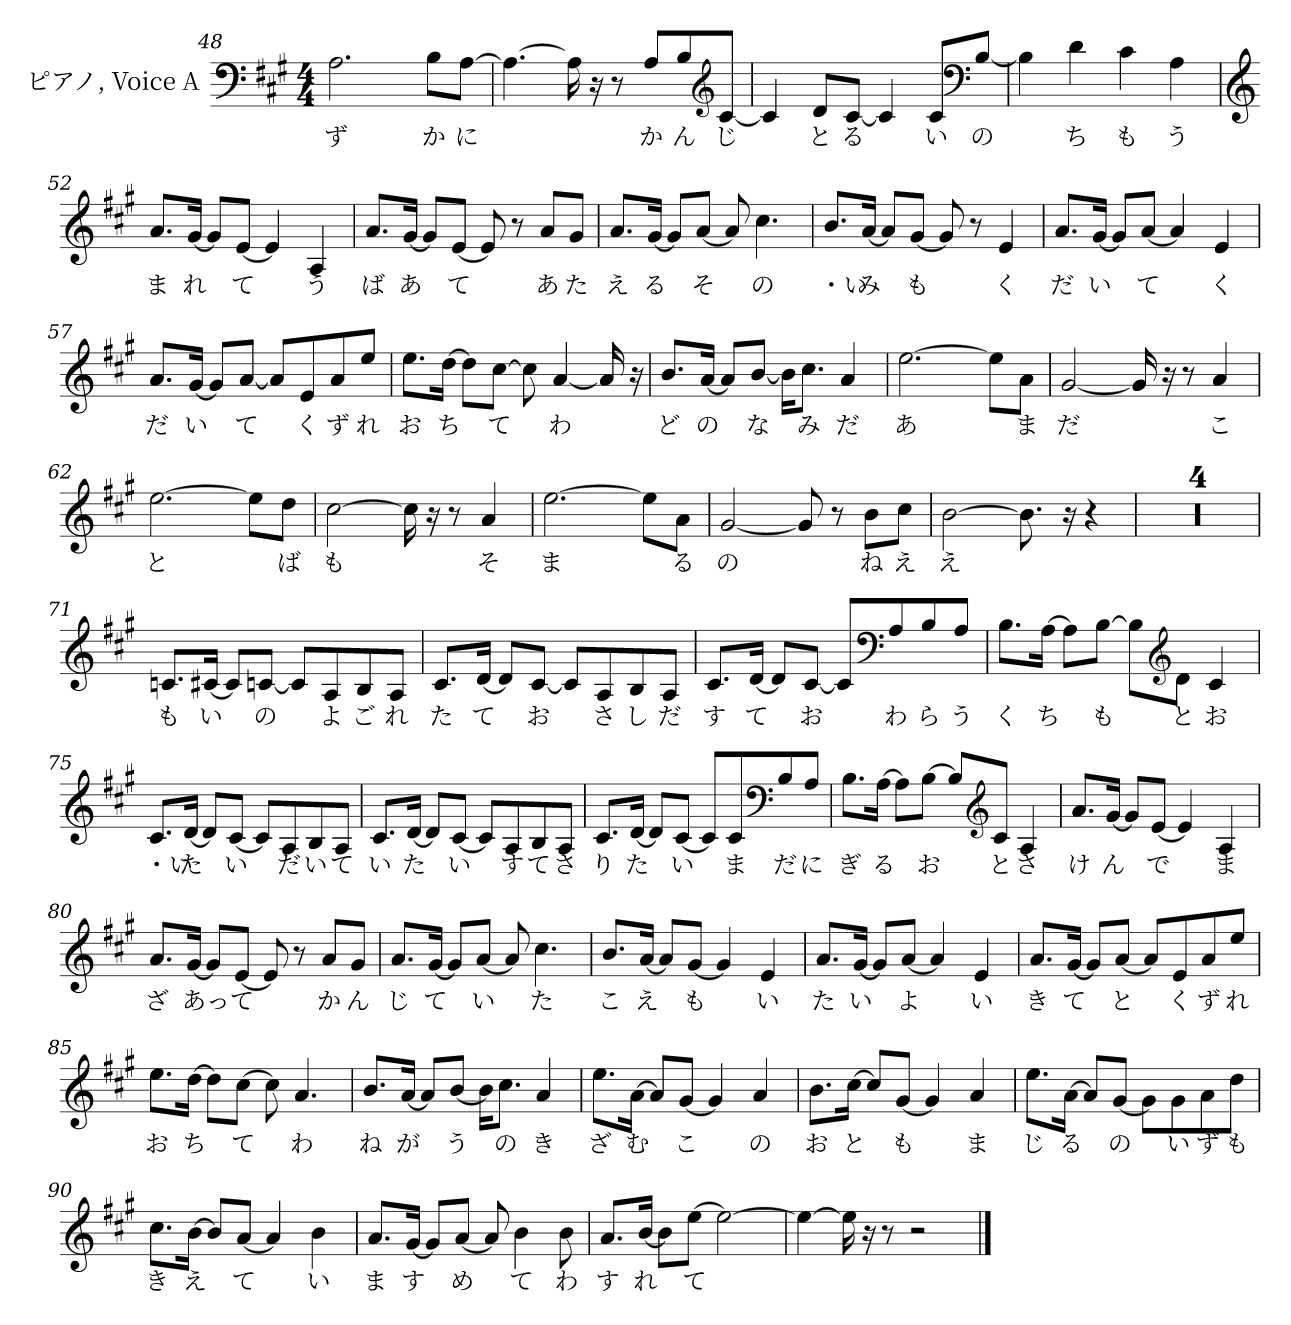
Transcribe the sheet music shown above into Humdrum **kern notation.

**kern	**text
*part1	*part1
*staff1	*staff1
*I"ピアノ, Voice A	*
*clefF4	*
*k[f#c#g#]	*
*M4/4	*
=48	=48
!	!LO:LY:b
2.A\	ず
!	!LO:LY:b
8B\L	か
!	!LO:LY:b
[8A\J	に
=49	=49
4.A\_	.
16A\]	.
16r	.
8r	.
!	!LO:LY:b
8A/L	か
!	!LO:LY:b
8B/	ん
*clefG2	*
!	!LO:LY:b
[8c#/J	じ
!!LO:LB:g=z
=50	=50
4c#/]	.
!	!LO:LY:b
8d/L	と
!	!LO:LY:b
[8c#/J	る
4c#/]	.
!	!LO:LY:b
8c#/L	い
*clefF4	*
!	!LO:LY:b
[8B/J	の
=51	=51
4B\]	.
!	!LO:LY:b
4d\	ち
!	!LO:LY:b
4c#\	も
!	!LO:LY:b
4A\	う
=52	=52
*clefG2	*
!	!LO:LY:b
8.a/L	ま
!	!LO:LY:b
[16g#/Jk	れ
8g#/L]	.
!	!LO:LY:b
[8e/J	て
4e/]	.
!	!LO:LY:b
4A/	う
=53	=53
!	!LO:LY:b
8.a/L	ば
!	!LO:LY:b
[16g#/Jk	あ
8g#/L]	.
!	!LO:LY:b
[8e/J	て
8e/]	.
8r	.
!	!LO:LY:b
8a/L	あ
!	!LO:LY:b
8g#/J	た
=54	=54
!	!LO:LY:b
8.a/L	え
!	!LO:LY:b
[16g#/Jk	る
8g#/L]	.
!	!LO:LY:b
[8a/J	そ
8a/]	.
!	!LO:LY:b
4.cc#\	の
!!LO:PB:g=z
=55	=55
!	!LO:LY:b
8.b/L	・い
!	!LO:LY:b
[16a/Jk	み
8a/L]	.
!	!LO:LY:b
[8g#/J	も
8g#/]	.
8r	.
!	!LO:LY:b
4e/	く
=56	=56
!	!LO:LY:b
8.a/L	だ
!	!LO:LY:b
[16g#/Jk	い
8g#/L]	.
!	!LO:LY:b
[8a/J	て
4a/]	.
!	!LO:LY:b
4e/	く
=57	=57
!	!LO:LY:b
8.a/L	だ
!	!LO:LY:b
[16g#/Jk	い
8g#/L]	.
!	!LO:LY:b
[8a/J	て
8a/L]	.
!	!LO:LY:b
8e/	く
!	!LO:LY:b
8a/	ず
!	!LO:LY:b
8ee/J	れ
=58	=58
!	!LO:LY:b
8.ee\L	お
!	!LO:LY:b
[16dd\Jk	ち
8dd\L]	.
!	!LO:LY:b
[8cc#\J	て
8cc#\]	.
!	!LO:LY:b
[4a/	わ
16a/]	.
16r	.
=59	=59
!	!LO:LY:b
8.b/L	ど
!	!LO:LY:b
[16a/Jk	の
8a/L]	.
!	!LO:LY:b
[8b/J	な
16b\KL]	.
!	!LO:LY:b
8.cc#\J	み
!	!LO:LY:b
4a/	だ
!!LO:LB:g=z
=60	=60
!	!LO:LY:b
[2.ee\	あ
8ee\L]	.
!	!LO:LY:b
8a\J	ま
=61	=61
!	!LO:LY:b
[2g#/	だ
16g#/]	.
16r	.
8r	.
!	!LO:LY:b
4a/	こ
=62	=62
!	!LO:LY:b
[2.ee\	と
8ee\L]	.
!	!LO:LY:b
8dd\J	ば
=63	=63
!	!LO:LY:b
[2cc#\	も
16cc#\]	.
16r	.
8r	.
!	!LO:LY:b
4a/	そ
=64	=64
!	!LO:LY:b
[2.ee\	ま
8ee\L]	.
!	!LO:LY:b
8a\J	る
=65	=65
!	!LO:LY:b
[2g#/	の
8g#/]	.
8r	.
!	!LO:LY:b
8b\L	ね
!	!LO:LY:b
8cc#\J	え
=66	=66
!	!LO:LY:b
[2b\	え
8.b\]	.
16r	.
4r	.
=67	=67
1r	.
=68	=68
1r	.
!!LO:LB:g=z
=69	=69
1r	.
=70	=70
1r	.
=71	=71
!	!LO:LY:b
8.cn/L	も
!	!LO:LY:b
[16c#X/Jk	い
8c#/L]	.
!	!LO:LY:b
[8cn/J	の
8c/L]	.
!	!LO:LY:b
8A/	よ
!	!LO:LY:b
8B/	ご
!	!LO:LY:b
8A/J	れ
=72	=72
!	!LO:LY:b
8.c#/L	た
!	!LO:LY:b
[16d/Jk	て
8d/L]	.
!	!LO:LY:b
[8c#/J	お
8c#/L]	.
!	!LO:LY:b
8A/	さ
!	!LO:LY:b
8B/	し
!	!LO:LY:b
8A/J	だ
=73	=73
!	!LO:LY:b
8.c#/L	す
!	!LO:LY:b
[16d/Jk	て
8d/L]	.
!	!LO:LY:b
[8c#/J	お
8c#/L]	.
*clefF4	*
!	!LO:LY:b
8A/	わ
!	!LO:LY:b
8B/	ら
!	!LO:LY:b
8A/J	う
!!LO:LB:g=z
=74	=74
!	!LO:LY:b
8.B\L	く
!	!LO:LY:b
[16A\Jk	ち
8A\L]	.
!	!LO:LY:b
[8B\J	も
8B\L]	.
*clefG2	*
!	!LO:LY:b
8d\J	と
!	!LO:LY:b
4c#/	お
=75	=75
!	!LO:LY:b
8.c#/L	・い
!	!LO:LY:b
[16d/Jk	た
8d/L]	.
!	!LO:LY:b
[8c#/J	い
8c#/L]	.
!	!LO:LY:b
8A/	だ
!	!LO:LY:b
8B/	い
!	!LO:LY:b
8A/J	て
=76	=76
!	!LO:LY:b
8.c#/L	い
!	!LO:LY:b
[16d/Jk	た
8d/L]	.
!	!LO:LY:b
[8c#/J	い
8c#/L]	.
!	!LO:LY:b
8A/	す
!	!LO:LY:b
8B/	て
!	!LO:LY:b
8A/J	さ
=77	=77
!	!LO:LY:b
8.c#/L	り
!	!LO:LY:b
[16d/Jk	た
8d/L]	.
!	!LO:LY:b
[8c#/J	い
8c#/L]	.
!	!LO:LY:b
8c#/	ま
*clefF4	*
!	!LO:LY:b
8B/	だ
!	!LO:LY:b
8A/J	に
!!LO:LB:g=z
=78	=78
!	!LO:LY:b
8.B\L	ぎ
!	!LO:LY:b
[16A\Jk	る
8A\L]	.
!	!LO:LY:b
[8B\J	お
8B/L]	.
*clefG2	*
!	!LO:LY:b
8c#/J	と
!	!LO:LY:b
4A/	さ
=79	=79
!	!LO:LY:b
8.a/L	け
!	!LO:LY:b
[16g#/Jk	ん
8g#/L]	.
!	!LO:LY:b
[8e/J	で
4e/]	.
!	!LO:LY:b
4A/	ま
=80	=80
!	!LO:LY:b
8.a/L	ざ
!	!LO:LY:b
[16g#/Jk	あっ
8g#/L]	.
!	!LO:LY:b
[8e/J	て
8e/]	.
8r	.
!	!LO:LY:b
8a/L	か
!	!LO:LY:b
8g#/J	ん
=81	=81
!	!LO:LY:b
8.a/L	じ
!	!LO:LY:b
[16g#/Jk	て
8g#/L]	.
!	!LO:LY:b
[8a/J	い
8a/]	.
!	!LO:LY:b
4.cc#\	た
=82	=82
!	!LO:LY:b
8.b/L	こ
!	!LO:LY:b
[16a/Jk	え
8a/L]	.
!	!LO:LY:b
[8g#/J	も
4g#/]	.
!	!LO:LY:b
4e/	い
!!LO:LB:g=z
=83	=83
!	!LO:LY:b
8.a/L	た
!	!LO:LY:b
[16g#/Jk	い
8g#/L]	.
!	!LO:LY:b
[8a/J	よ
4a/]	.
!	!LO:LY:b
4e/	い
=84	=84
!	!LO:LY:b
8.a/L	き
!	!LO:LY:b
[16g#/Jk	て
8g#/L]	.
!	!LO:LY:b
[8a/J	と
8a/L]	.
!	!LO:LY:b
8e/	く
!	!LO:LY:b
8a/	ず
!	!LO:LY:b
8ee/J	れ
=85	=85
!	!LO:LY:b
8.ee\L	お
!	!LO:LY:b
[16dd\Jk	ち
8dd\L]	.
!	!LO:LY:b
[8cc#\J	て
8cc#\]	.
!	!LO:LY:b
4.a/	わ
=86	=86
!	!LO:LY:b
8.b/L	ね
!	!LO:LY:b
[16a/Jk	が
8a/L]	.
!	!LO:LY:b
[8b/J	う
16b\KL]	.
!	!LO:LY:b
8.cc#\J	の
!	!LO:LY:b
4a/	き
=87	=87
!	!LO:LY:b
8.ee\L	ざ
!	!LO:LY:b
[16a\Jk	む
8a/L]	.
!	!LO:LY:b
[8g#/J	こ
4g#/]	.
!	!LO:LY:b
4a/	の
!!LO:LB:g=z
=88	=88
!	!LO:LY:b
8.b\L	お
!	!LO:LY:b
[16cc#\Jk	と
8cc#/L]	.
!	!LO:LY:b
[8g#/J	も
4g#/]	.
!	!LO:LY:b
4a/	ま
=89	=89
!	!LO:LY:b
8.ee\L	じ
!	!LO:LY:b
[16a\Jk	る
8a/L]	.
!	!LO:LY:b
[8g#/J	の
8g#\L]	.
!	!LO:LY:b
8g#\	い
!	!LO:LY:b
8a\	ず
!	!LO:LY:b
8dd\J	も
=90	=90
!	!LO:LY:b
8.cc#\L	き
!	!LO:LY:b
[16b\Jk	え
8b/L]	.
!	!LO:LY:b
[8a/J	て
4a/]	.
!	!LO:LY:b
4b\	い
=91	=91
!	!LO:LY:b
8.a/L	ま
!	!LO:LY:b
[16g#/Jk	す
8g#/L]	.
!	!LO:LY:b
[8a/J	め
8a/]	.
!	!LO:LY:b
4b\	て
!	!LO:LY:b
8b\	わ
=92	=92
!	!LO:LY:b
8.a/L	す
!	!LO:LY:b
[16b/Jk	れ
8b\L]	.
!	!LO:LY:b
[8ee\J	て
2ee\_	.
!!LO:LB:g=z
=93	=93
4ee\_	.
16ee\]	.
16r	.
8r	.
2r	.
==	==
*-	*-
